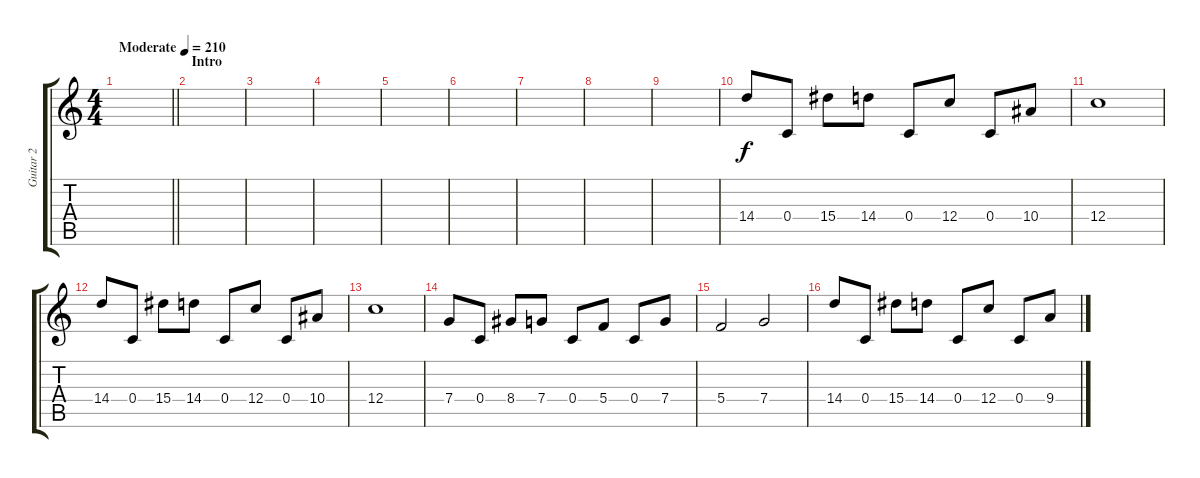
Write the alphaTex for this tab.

\track ("Guitar 2" "Guitar 2") {instrument distortionguitar}
\staff {score tabs}
\tuning (D4 A3 F3 C3 G2 D2) {hide}
\ts (4 4)
\tempo (210 "Moderate")
\clef g2
\barLineRight lightlight
\ks c
|
\section ("" "Intro")
|
|
|
|
|
|
|
|
14.4.8 0.4.8 15.4.8 14.4.8 0.4.8 12.4.8 0.4.8 10.4.8 |
12.4.1 |
14.4.8 0.4.8 15.4.8 14.4.8 0.4.8 12.4.8 0.4.8 10.4.8 |
12.4.1 |
7.4.8 0.4.8 8.4.8 7.4.8 0.4.8 5.4.8 0.4.8 7.4.8 |
5.4.2 7.4.2 |
14.4.8 0.4.8 15.4.8 14.4.8 0.4.8 12.4.8 0.4.8 9.4.8
